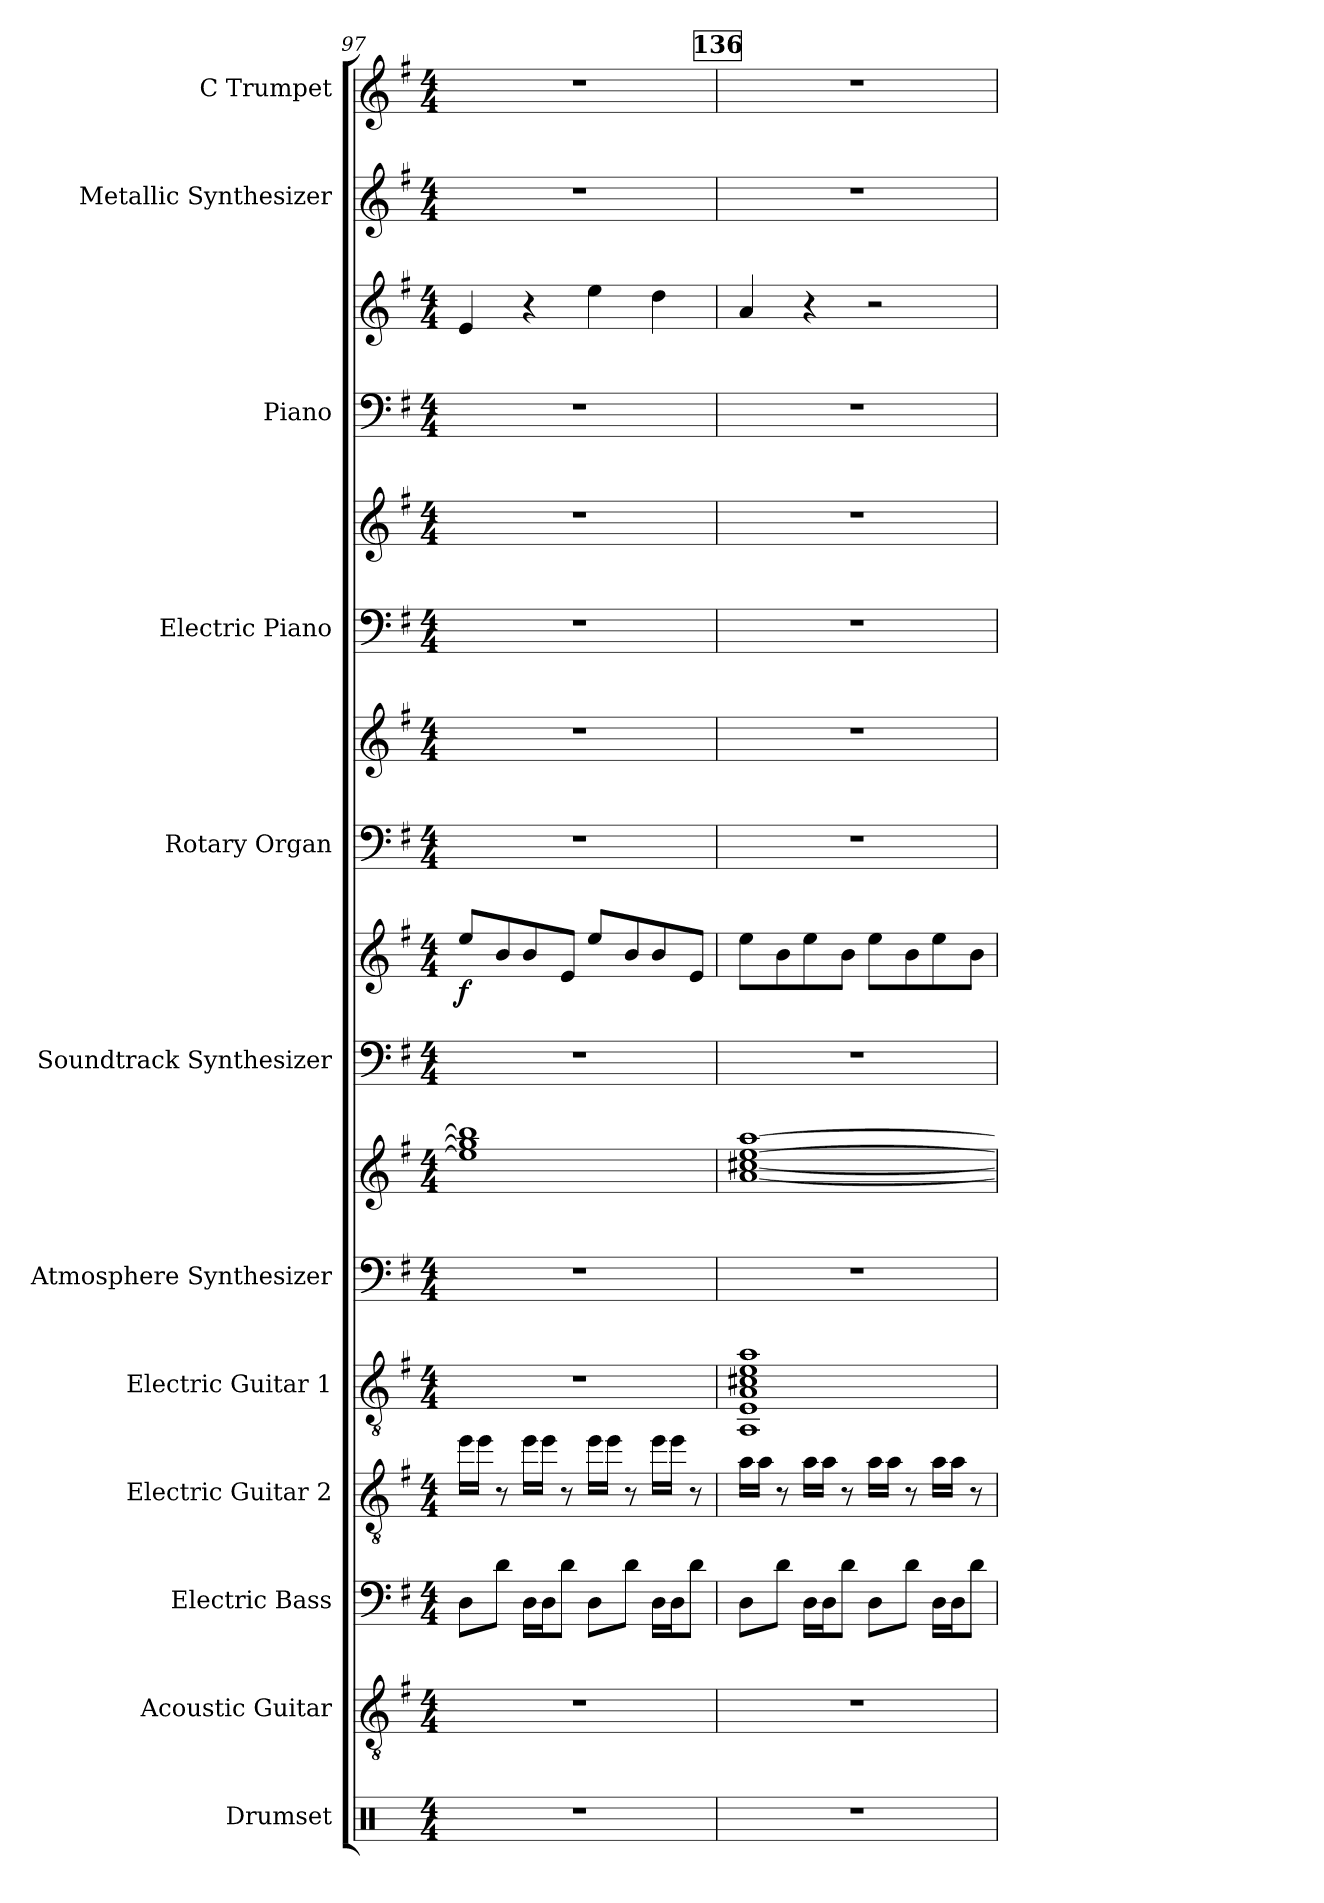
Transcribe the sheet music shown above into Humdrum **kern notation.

**kern	**kern	**kern	**kern	**kern	**kern	**kern	**kern	**kern	**dynam	**kern	**kern	**kern	**kern	**kern	**kern	**kern	**kern
*part12	*part11	*part10	*part9	*part8	*part7	*part7	*part6	*part6	*part6	*part5	*part5	*part4	*part4	*part3	*part3	*part2	*part1
*staff17	*staff16	*staff15	*staff14	*staff13	*staff12	*staff11	*staff10	*staff9	*staff9/10	*staff8	*staff7	*staff6	*staff5	*staff4	*staff3	*staff2	*staff1
*I"Drumset	*I"Acoustic Guitar	*I"Electric Bass	*I"Electric Guitar 2	*I"Electric Guitar 1	*I"Atmosphere Synthesizer	*	*I"Soundtrack Synthesizer	*	*	*I"Rotary Organ	*	*I"Electric Piano	*	*I"Piano	*	*I"Metallic Synthesizer	*I"C Trumpet
*I'Drs.	*I'Guit.	*I'El. B.	*I'El. Guit. 2	*I'El. Guit. 1	*I'Synth.	*	*I'Synth.	*	*	*I'Rot. Org.	*	*I'El. Pno.	*	*I'Pno.	*	*I'Synth.	*I'C Tpt.
*clefX	*clefGv2	*clefF4	*clefGv2	*clefGv2	*clefF4	*clefG2	*clefF4	*clefG2	*	*clefF4	*clefG2	*clefF4	*clefG2	*clefF4	*clefG2	*clefG2	*clefG2
*	*	*ITrd7c12	*	*	*	*	*	*	*	*	*	*	*	*	*	*	*
*k[]	*k[f#]	*k[f#]	*k[f#]	*k[f#]	*k[f#]	*k[f#]	*k[f#]	*k[f#]	*	*k[f#]	*k[f#]	*k[f#]	*k[f#]	*k[f#]	*k[f#]	*k[f#]	*k[f#]
*M4/4	*M4/4	*M4/4	*M4/4	*M4/4	*M4/4	*M4/4	*M4/4	*M4/4	*	*M4/4	*M4/4	*M4/4	*M4/4	*M4/4	*M4/4	*M4/4	*M4/4
=97	=97	=97	=97	=97	=97	=97	=97	=97	=97	=97	=97	=97	=97	=97	=97	=97	=97
!	!	!	!	!	!	!	!	!	!LO:DY:b	!	!	!	!	!	!	!	!
1r	1r	8DD\L	16ee\LL	1r	1r	1ee] 1gg] 1bb]	1r	8ee/L	f	1r	1r	1r	1r	1r	4e/	1r	1r
.	.	.	16ee\JJ	.	.	.	.	.	.	.	.	.	.	.	.	.	.
.	.	8D\J	8r	.	.	.	.	8b/	.	.	.	.	.	.	.	.	.
.	.	16DD\LL	16ee\LL	.	.	.	.	8b/	.	.	.	.	.	.	4r	.	.
.	.	16DD\J	16ee\JJ	.	.	.	.	.	.	.	.	.	.	.	.	.	.
.	.	8D\J	8r	.	.	.	.	8e/J	.	.	.	.	.	.	.	.	.
.	.	8DD\L	16ee\LL	.	.	.	.	8ee/L	.	.	.	.	.	.	4ee\	.	.
.	.	.	16ee\JJ	.	.	.	.	.	.	.	.	.	.	.	.	.	.
.	.	8D\J	8r	.	.	.	.	8b/	.	.	.	.	.	.	.	.	.
.	.	16DD\LL	16ee\LL	.	.	.	.	8b/	.	.	.	.	.	.	4dd\	.	.
.	.	16DD\J	16ee\JJ	.	.	.	.	.	.	.	.	.	.	.	.	.	.
.	.	8D\J	8r	.	.	.	.	8e/J	.	.	.	.	.	.	.	.	.
!!LO:PB:g=z
!!LO:REH:place=s1:a:B:fs=14:t=136
=98	=98	=98	=98	=98	=98	=98	=98	=98	=98	=98	=98	=98	=98	=98	=98	=98	=98
1r	1r	8DD\L	16a\LL	1AA 1E 1A 1c#X 1e 1a	1r	[1a [1cc#X [1ee [1aa	1r	8ee\L	.	1r	1r	1r	1r	1r	4a/	1r	1r
.	.	.	16a\JJ	.	.	.	.	.	.	.	.	.	.	.	.	.	.
.	.	8D\J	8r	.	.	.	.	8b\	.	.	.	.	.	.	.	.	.
.	.	16DD\LL	16a\LL	.	.	.	.	8ee\	.	.	.	.	.	.	4r	.	.
.	.	16DD\J	16a\JJ	.	.	.	.	.	.	.	.	.	.	.	.	.	.
.	.	8D\J	8r	.	.	.	.	8b\J	.	.	.	.	.	.	.	.	.
.	.	8DD\L	16a\LL	.	.	.	.	8ee\L	.	.	.	.	.	.	2r	.	.
.	.	.	16a\JJ	.	.	.	.	.	.	.	.	.	.	.	.	.	.
.	.	8D\J	8r	.	.	.	.	8b\	.	.	.	.	.	.	.	.	.
.	.	16DD\LL	16a\LL	.	.	.	.	8ee\	.	.	.	.	.	.	.	.	.
.	.	16DD\J	16a\JJ	.	.	.	.	.	.	.	.	.	.	.	.	.	.
.	.	8D\J	8r	.	.	.	.	8b\J	.	.	.	.	.	.	.	.	.
=	=	=	=	=	=	=	=	=	=	=	=	=	=	=	=	=	=
*-	*-	*-	*-	*-	*-	*-	*-	*-	*-	*-	*-	*-	*-	*-	*-	*-	*-
